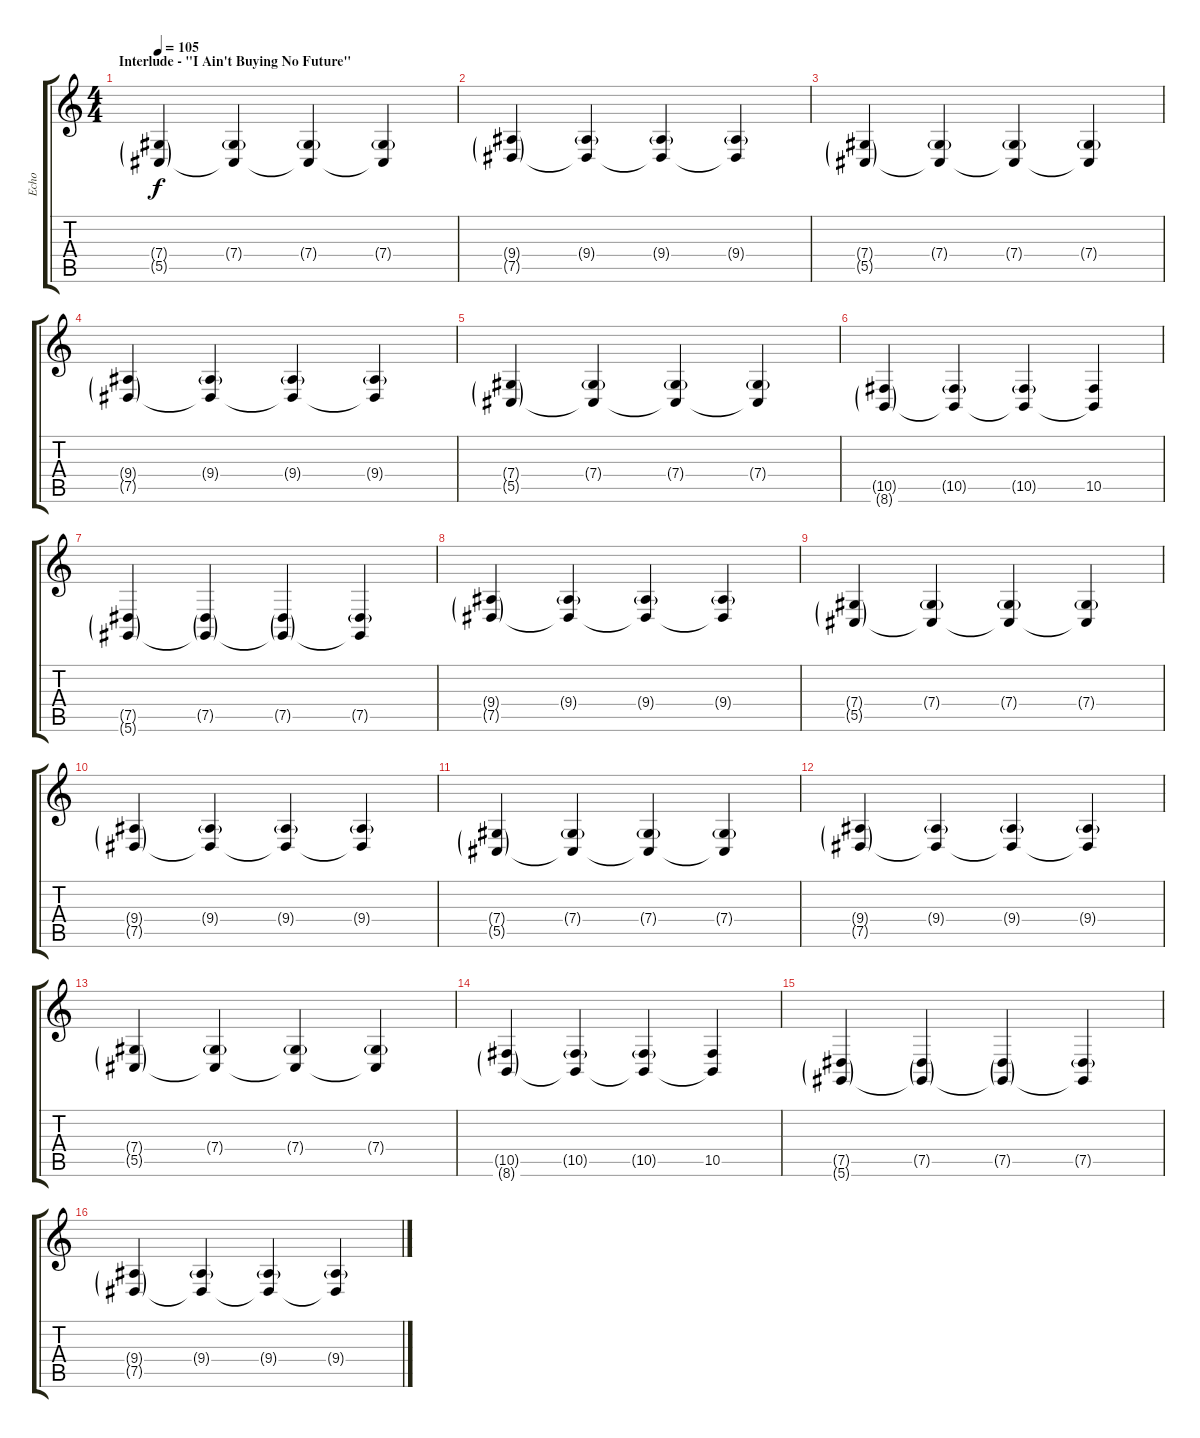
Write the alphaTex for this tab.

\track ("Echo" "Echo") {instrument harpsichord}
\staff {score tabs}
\tuning (Eb4 Bb3 Gb3 Db3 Ab2 Eb2) {hide}
\ts (4 4)
\section ("" "Interlude - \"I Ain't Buying No Future\"")
\tempo 105
\clef g2
\ks c
(7.4{g} 5.5{g}).4{dy f} (7.4{g} 5.5{t}).4 (7.4{g} 5.5{t}).4 (7.4{g} 5.5{t}).4 |
(9.4{g} 7.5{g}).4 (9.4{g} 7.5{t}).4 (9.4{g} 7.5{t}).4 (9.4{g} 7.5{t}).4 |
(7.4{g} 5.5{g}).4 (7.4{g} 5.5{t}).4 (7.4{g} 5.5{t}).4 (7.4{g} 5.5{t}).4 |
(9.4{g} 7.5{g}).4 (9.4{g} 7.5{t}).4 (9.4{g} 7.5{t}).4 (9.4{g} 7.5{t}).4 |
(7.4{g} 5.5{g}).4 (7.4{g} 5.5{t}).4 (7.4{g} 5.5{t}).4 (7.4{g} 5.5{t}).4 |
(10.5{g} 8.6{g}).4 (10.5{g} 8.6{t}).4 (10.5{g} 8.6{t}).4 (10.5 8.6{t}).4 |
(7.5{g} 5.6{g}).4 (7.5{g} 5.6{g t}).4 (7.5{g} 5.6{g t}).4 (7.5{g} 5.6{t}).4 |
(9.4{g} 7.5{g}).4 (9.4{g} 7.5{t}).4 (9.4{g} 7.5{t}).4 (9.4{g} 7.5{t}).4 |
(7.4{g} 5.5{g}).4 (7.4{g} 5.5{t}).4 (7.4{g} 5.5{t}).4 (7.4{g} 5.5{t}).4 |
(9.4{g} 7.5{g}).4 (9.4{g} 7.5{t}).4 (9.4{g} 7.5{t}).4 (9.4{g} 7.5{t}).4 |
(7.4{g} 5.5{g}).4 (7.4{g} 5.5{t}).4 (7.4{g} 5.5{t}).4 (7.4{g} 5.5{t}).4 |
(9.4{g} 7.5{g}).4 (9.4{g} 7.5{t}).4 (9.4{g} 7.5{t}).4 (9.4{g} 7.5{t}).4 |
(7.4{g} 5.5{g}).4 (7.4{g} 5.5{t}).4 (7.4{g} 5.5{t}).4 (7.4{g} 5.5{t}).4 |
(10.5{g} 8.6{g}).4 (10.5{g} 8.6{t}).4 (10.5{g} 8.6{t}).4 (10.5 8.6{t}).4 |
(7.5{g} 5.6{g}).4 (7.5{g} 5.6{g t}).4 (7.5{g} 5.6{g t}).4 (7.5{g} 5.6{t}).4 |
(9.4{g} 7.5{g}).4 (9.4{g} 7.5{t}).4 (9.4{g} 7.5{t}).4 (9.4{g} 7.5{t}).4
